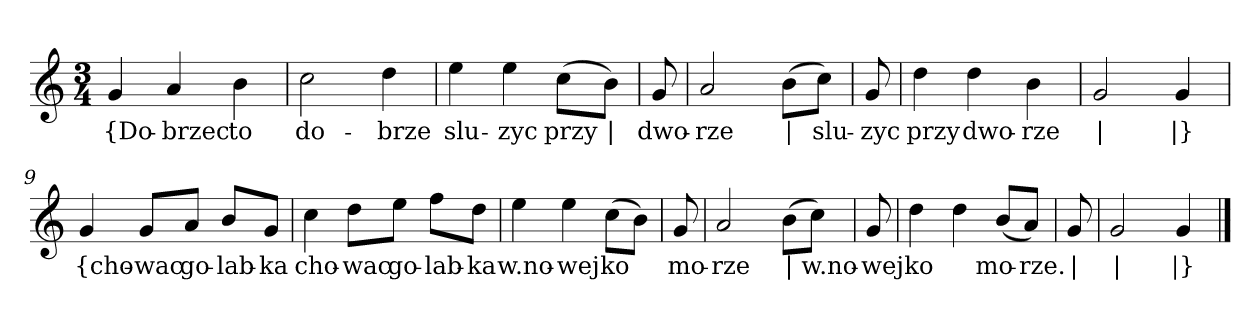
**kern	**text
*part1	*part1
*staff1	*staff1
*clefG2	*
*k[]	*
*M3/4	*
=	=
4g	{Do-
4a	-brzec
4b	to
=2	=2
2cc	do-
4dd	-brze
=3	=3
4ee	slu-
4ee	-zyc
(8cc\L	przy
8b\J)	|
=4y	=4y
8g	dwo-
=5	=5
2a	-rze
(8b\L	|
8cc\J)	slu-
=6y	=6y
8g	-zyc
=7	=7
4dd	przy
4dd	dwo-
4b	-rze
=8	=8
2g	|
4g	|}
=9y	=9y
4g	{cho-
8g/L	-wac
8a/J	go-
8b/L	-lab-
8g/J	-ka
=10	=10
4cc	cho-
8dd\L	-wac
8ee\J	go-
8ff\L	-lab-
8dd\J	-ka
=11	=11
4ee	w.no-
4ee	-wej
(8cc\L	ko
8b\J)	--
=12y	=12y
8g	-mo-
=13	=13
2a	-rze
(8b\L	|
8cc\J)	w.no-
=14y	=14y
8g	-wej
=15	=15
4dd	ko
4dd	--
(8b/L	-mo-
8a/J)	-rze.
=16y	=16y
8g	|
=17	=17
2g	|
4g	|}
==	==
*-	*-
